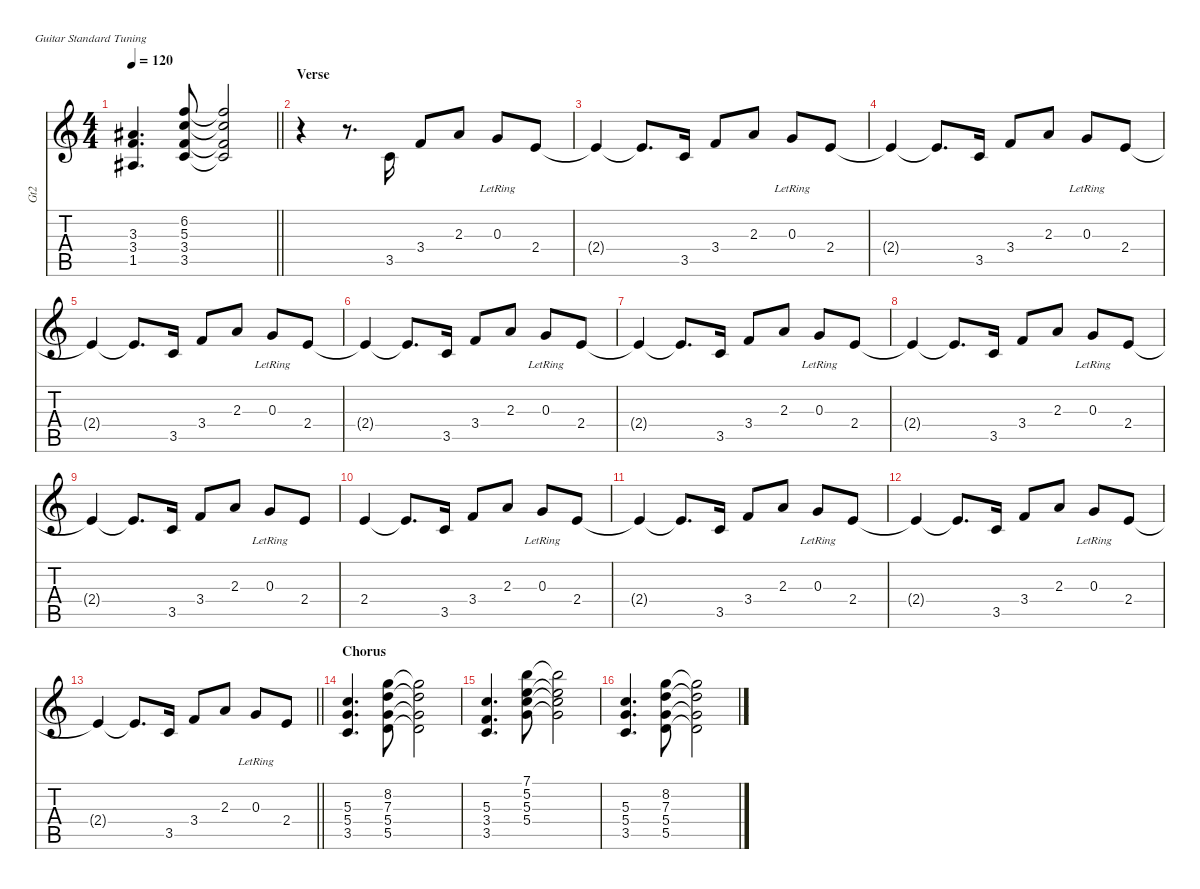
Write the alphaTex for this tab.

\defaultSystemsLayout 4
\hideDynamics
\bracketExtendMode nobrackets
\otherSystemsTrackNameOrientation horizontal
\track ("Guitar 2" "Gt2") {defaultSystemsLayout 8 multiBarRest instrument electricguitarclean}
\staff {score tabs}
\tuning (E4 B3 G3 D3 A2 E2)
\ts (4 4)
\tempo 120
\clef g2
\barLineRight lightlight
\ks c
(1.5{acc #} 3.4 3.3{acc #}).4{d dy mf beam Up} (3.5 3.4 5.3 6.2).8{beam Up} (3.5{t} 3.4{t} 5.3{t} 6.2{t}).2{beam Up} |
\section ("" "Verse")
r.4{beam Down} r.8{d beam Down} 3.5.16{beam Up} 3.4.8{beam Up} 2.3.8{beam Up} 0.3{lr}.8{beam Up} 2.4.8{beam Up} |
2.4{t}.4{beam Up} 2.4{t}.8{d beam Up} 3.5.16{beam Up} 3.4.8{beam Up} 2.3.8{beam Up} 0.3{lr}.8{beam Up} 2.4.8{beam Up} |
2.4{t}.4{beam Up} 2.4{t}.8{d beam Up} 3.5.16{beam Up} 3.4.8{beam Up} 2.3.8{beam Up} 0.3{lr}.8{beam Up} 2.4.8{beam Up} |
2.4{t}.4{beam Up} 2.4{t}.8{d beam Up} 3.5.16{beam Up} 3.4.8{beam Up} 2.3.8{beam Up} 0.3{lr}.8{beam Up} 2.4.8{beam Up} |
2.4{t}.4{beam Up} 2.4{t}.8{d beam Up} 3.5.16{beam Up} 3.4.8{beam Up} 2.3.8{beam Up} 0.3{lr}.8{beam Up} 2.4.8{beam Up} |
2.4{t}.4{beam Up} 2.4{t}.8{d beam Up} 3.5.16{beam Up} 3.4.8{beam Up} 2.3.8{beam Up} 0.3{lr}.8{beam Up} 2.4.8{beam Up} |
2.4{t}.4{beam Up} 2.4{t}.8{d beam Up} 3.5.16{beam Up} 3.4.8{beam Up} 2.3.8{beam Up} 0.3{lr}.8{beam Up} 2.4.8{beam Up} |
2.4{t}.4{beam Up} 2.4{t}.8{d beam Up} 3.5.16{beam Up} 3.4.8{beam Up} 2.3.8{beam Up} 0.3{lr}.8{beam Up} 2.4.8{beam Up} |
2.4.4{beam Up} 2.4{t}.8{d beam Up} 3.5.16{beam Up} 3.4.8{beam Up} 2.3.8{beam Up} 0.3{lr}.8{beam Up} 2.4.8{beam Up} |
2.4{t}.4{beam Up} 2.4{t}.8{d beam Up} 3.5.16{beam Up} 3.4.8{beam Up} 2.3.8{beam Up} 0.3{lr}.8{beam Up} 2.4.8{beam Up} |
2.4{t}.4{beam Up} 2.4{t}.8{d beam Up} 3.5.16{beam Up} 3.4.8{beam Up} 2.3.8{beam Up} 0.3{lr}.8{beam Up} 2.4.8{beam Up} |
\barLineRight lightlight
2.4{t}.4{beam Up} 2.4{t}.8{d beam Up} 3.5.16{beam Up} 3.4.8{beam Up} 2.3.8{beam Up} 0.3{lr}.8{beam Up} 2.4.8{beam Up} |
\section ("" "Chorus")
(3.5 5.4 5.3).4{d beam Up} (5.5 5.4 7.3 8.2).8{beam Down} (5.5{t} 5.4{t} 7.3{t} 8.2{t}).2{beam Down} |
(3.5 3.4 5.3).4{d beam Up} (5.4 5.3 5.2 7.1).8{beam Down} (5.4{t} 5.3{t} 5.2{t} 7.1{t}).2{beam Down} |
(3.5 5.4 5.3).4{d beam Up} (5.5 5.4 7.3 8.2).8{beam Down} (5.5{t} 5.4{t} 7.3{t} 8.2{t}).2{beam Down}
